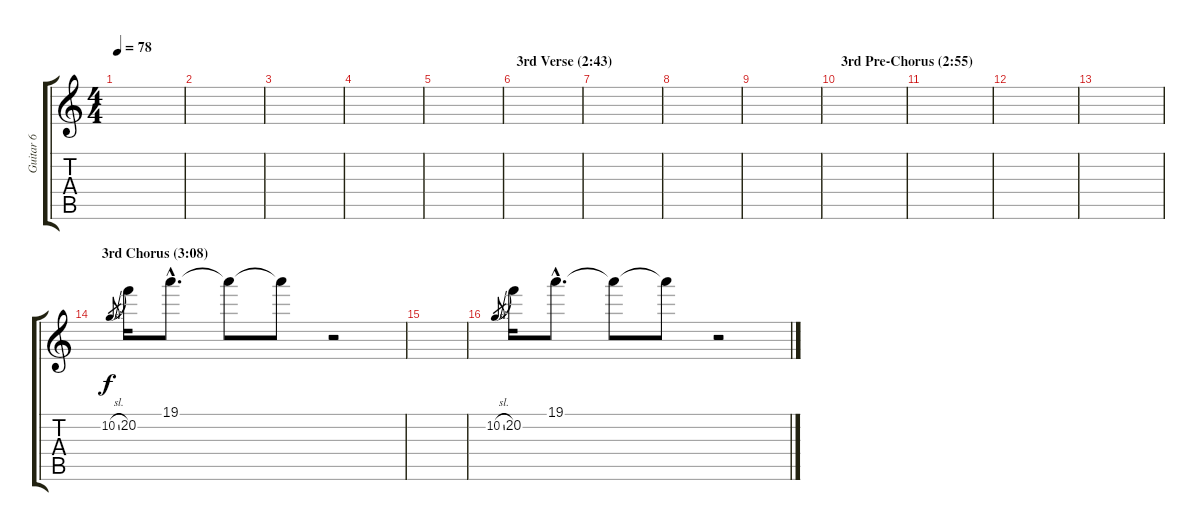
\track ("Guitar 6" "Guitar 6") {instrument distortionguitar}
\staff {score tabs}
\tuning (D4 A3 F3 C3 G2 D2) {hide}
\ts (4 4)
\tempo 78
\clef g2
\ks c
|
|
|
|
|
\section ("" "3rd Verse (2:43)")
|
|
|
|
\section ("" "3rd Pre-Chorus (2:55)")
|
|
|
|
\section ("" "3rd Chorus (3:08)")
10.2{sl}.8{gr} 20.2.16 19.1{hac}.8{d} 19.1{t}.8 19.1{t}.8 r.2 |
|
10.2{sl}.8{gr} 20.2.16 19.1{hac}.8{d} 19.1{t}.8 19.1{t}.8 r.2
